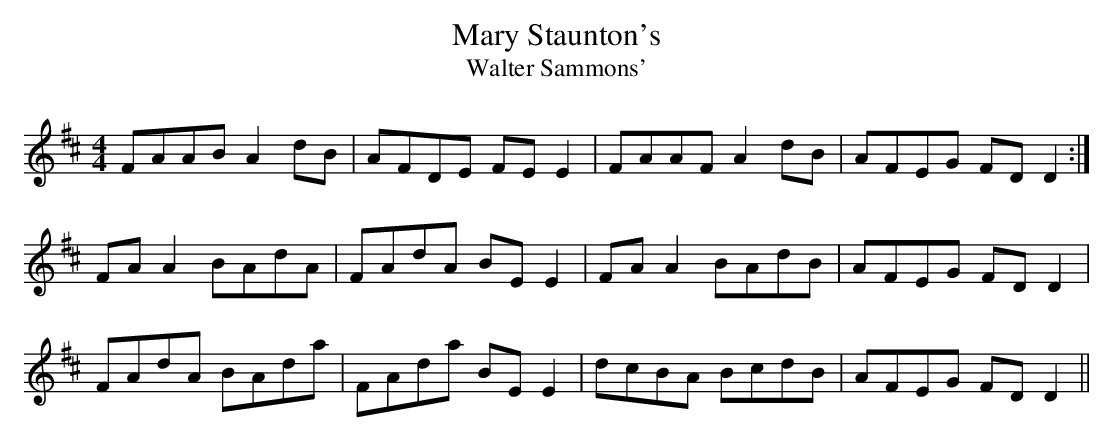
X:1
T: Mary Staunton's
T: Walter Sammons'
M: 4/4
L: 1/8
K: D
FAAB A2 dB|AFDE FE E2|FAAF A2 dB|AFEG FD D2 :|
FA A2 BAdA|FAdA BE E2|FA A2 BAdB|AFEG FD D2|
FAdA BAda|FAda BE E2|dcBA BcdB|AFEG FD D2||
